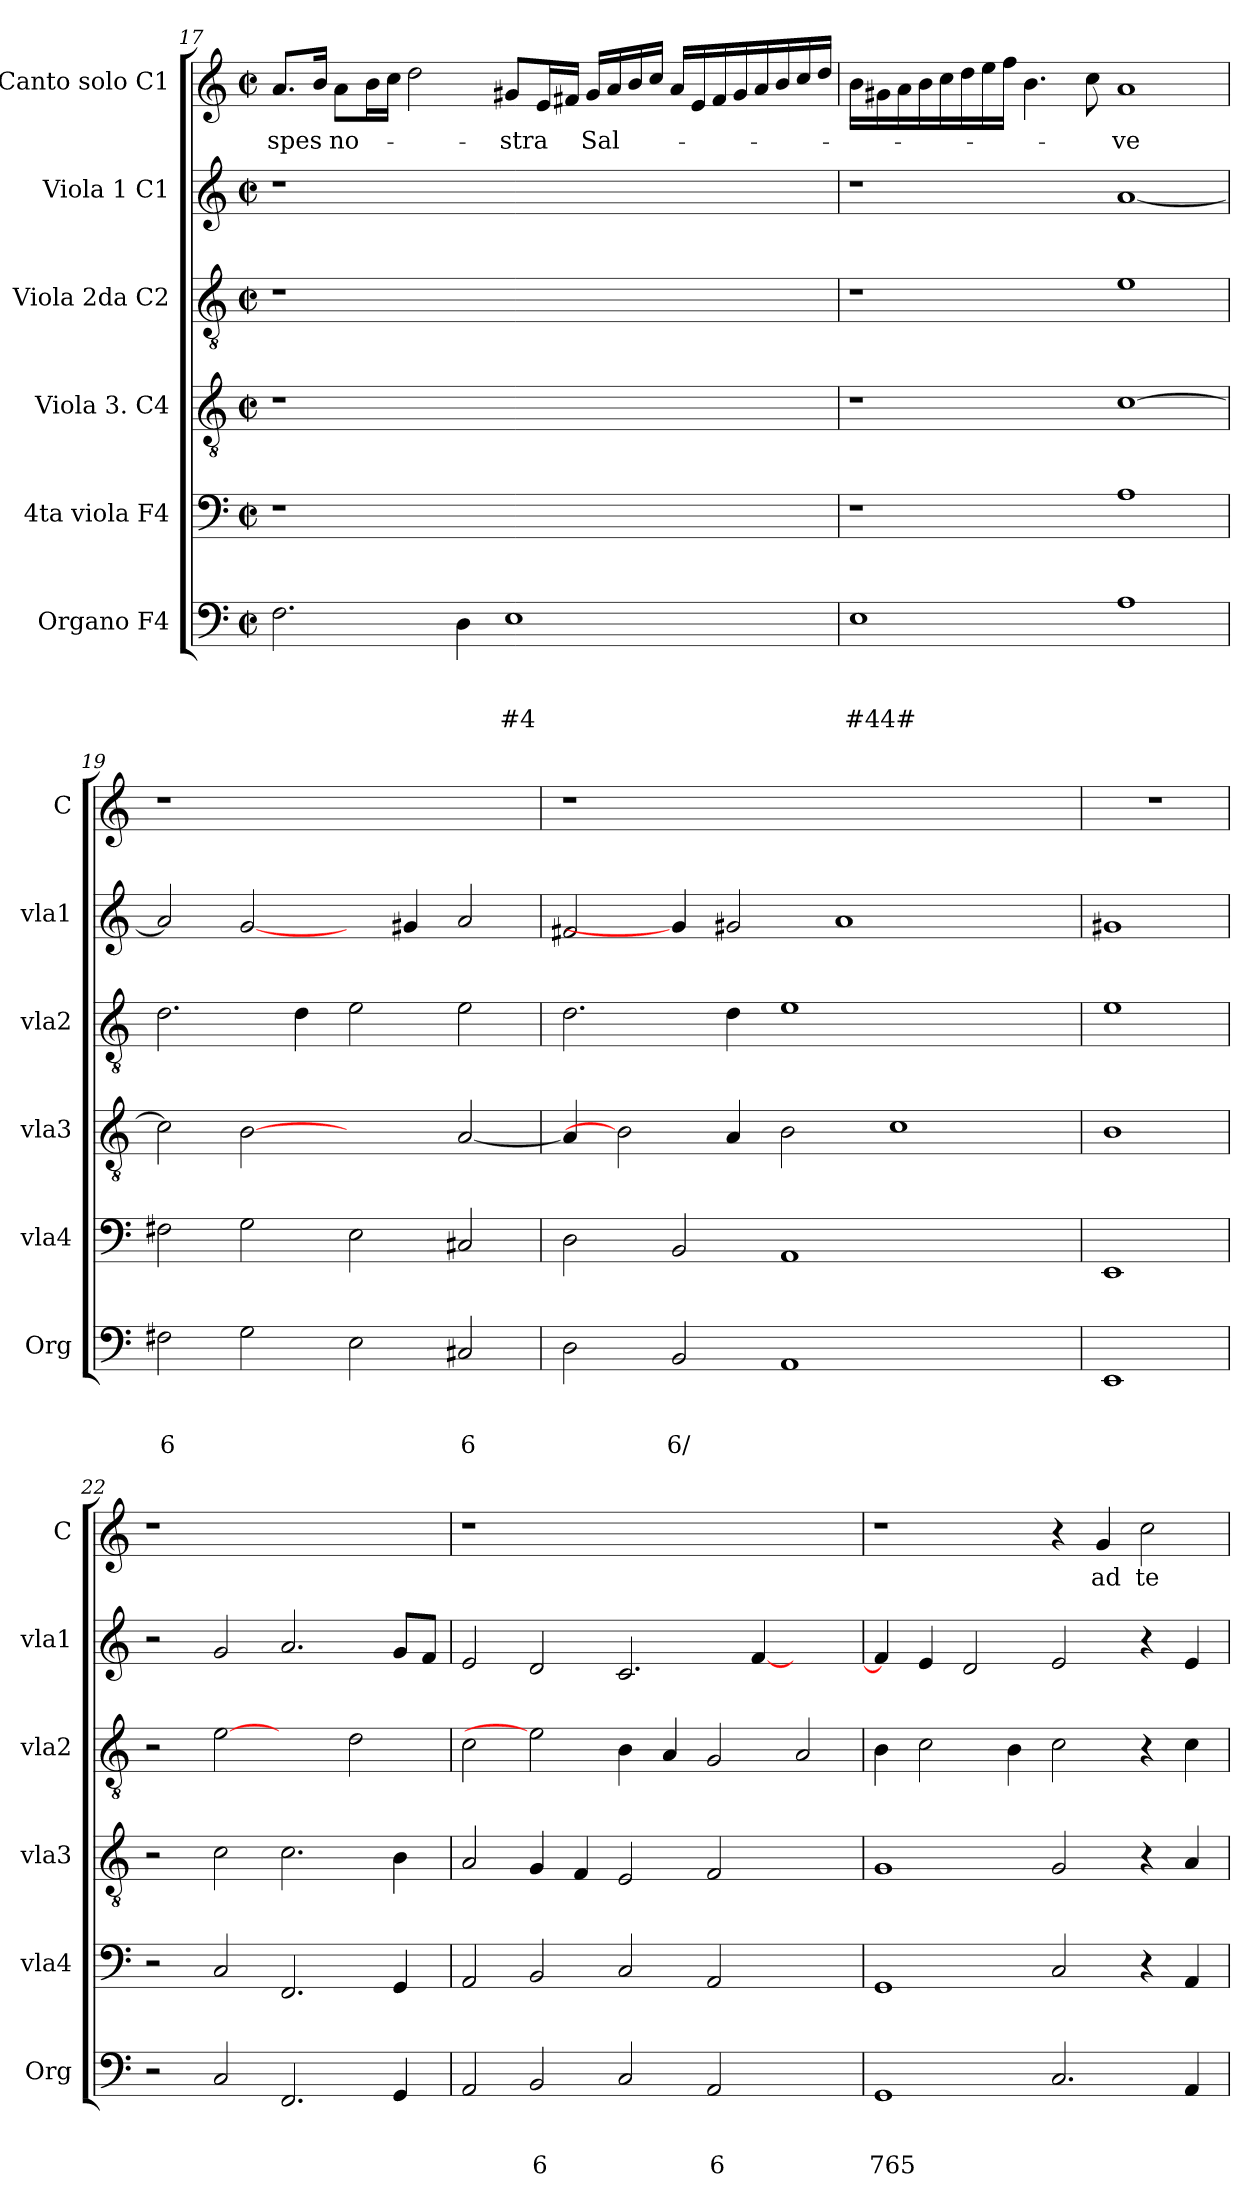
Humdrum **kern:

**kern	**text	**text	**text	**kern	**kern	**kern	**kern	**kern	**text
*part6	*part6	*part6	*part6	*part5	*part4	*part3	*part2	*part1	*part1
*staff6	*staff6	*staff6	*staff6	*staff5	*staff4	*staff3	*staff2	*staff1	*staff1
*I"Organo F4	*	*	*	*I"4ta viola F4	*I"Viola 3. C4	*I"Viola 2da C2	*I"Viola 1 C1	*I"Canto solo C1	*
*I'Org	*	*	*	*I'vla4	*I'vla3	*I'vla2	*I'vla1	*I'C	*
!!LO:PB:g=z
*clefF4	*	*	*	*clefF4	*clefGv2	*clefGv2	*clefG2	*clefG2	*
*k[]	*	*	*	*k[]	*k[]	*k[]	*k[]	*k[]	*
*a:	*	*	*	*a:	*a:	*a:	*a:	*a:	*
*M2/2	*	*	*	*M2/2	*M2/2	*M2/2	*M2/2	*M2/2	*
*met(c|)	*	*	*	*met(c|)	*met(c|)	*met(c|)	*met(c|)	*met(c|)	*
=17	=17	=17	=17	=17	=17	=17	=17	=17	=17
!	!	!	!	!	!	!	!	!	!LO:LY:b
2.F\	.	.	.	1r	1r	1r	1r	8.a/L	spes
.	.	.	.	.	.	.	.	16b/Jk	.
!	!	!	!	!	!	!	!	!	!LO:LY:b
.	.	.	.	.	.	.	.	8a\L	no-
.	.	.	.	.	.	.	.	16b\L	.
.	.	.	.	.	.	.	.	16cc\JJ	.
.	.	.	.	.	.	.	.	2dd\	.
4D\	.	.	.	.	.	.	.	.	.
!	!	!	!LO:LY:b	!	!	!	!	!	!LO:LY:b
1E	.	.	#4	1ryy	1ryy	1ryy	1ryy	8g#X/L	-stra
.	.	.	.	.	.	.	.	16e/L	.
.	.	.	.	.	.	.	.	16f#X/JJ	.
!	!	!	!	!	!	!	!	!	!LO:LY:b
.	.	.	.	.	.	.	.	16g#/LL	Sal-
.	.	.	.	.	.	.	.	16a/	.
.	.	.	.	.	.	.	.	16b/	.
.	.	.	.	.	.	.	.	16cc/JJ	.
.	.	.	.	.	.	.	.	16a/LL	.
.	.	.	.	.	.	.	.	16e/	.
.	.	.	.	.	.	.	.	16f#/	.
.	.	.	.	.	.	.	.	16g#/	.
.	.	.	.	.	.	.	.	16a/	.
.	.	.	.	.	.	.	.	16b/	.
.	.	.	.	.	.	.	.	16cc/	.
.	.	.	.	.	.	.	.	16dd/JJ	.
=18	=18	=18	=18	=18	=18	=18	=18	=18	=18
!	!	!	!LO:LY:b	!	!	!	!	!	!
1E	.	.	#44#	1r	1r	1r	1r	16b\LL	.
.	.	.	.	.	.	.	.	16g#X\	.
.	.	.	.	.	.	.	.	16a\	.
.	.	.	.	.	.	.	.	16b\	.
.	.	.	.	.	.	.	.	16cc\	.
.	.	.	.	.	.	.	.	16dd\	.
.	.	.	.	.	.	.	.	16ee\	.
.	.	.	.	.	.	.	.	16ff\JJ	.
.	.	.	.	.	.	.	.	4.b\	.
.	.	.	.	.	.	.	.	8cc\	.
!	!	!	!	!	!	!	!	!	!LO:LY:b
1A	.	.	.	1A	[1c	1e	[1a	1a	-ve
=19	=19	=19	=19	=19	=19	=19	=19	=19	=19
!	!	!	!LO:LY:b	!	!	!	!	!	!
2F#X\	.	.	6	2F#X\	2c\]	2.d\	2a/]	1r	.
2G\	.	.	.	2G\	[2B	.	[2g/	.	.
.	.	.	.	.	.	4d\	.	.	.
2E\	.	.	.	2E\	2ryy	2e\	4ryy	1ryy	.
.	.	.	.	.	.	.	4g#X/	.	.
!	!	!	!LO:LY:b	!	!	!	!	!	!
2C#X/	.	.	6	2C#X/	[2A/	2e\	2a/	.	.
=20	=20	=20	=20	=20	=20	=20	=20	=20	=20
2D\	.	.	.	2D\	4A/]	2.d\	2f#X/	1r	.
.	.	.	.	.	2B]	.	.	.	.
!	!	!	!LO:LY:b	!	!	!	!	!	!
2BB/	.	.	6/	2BB/	.	.	4g/]	.	.
.	.	.	.	.	4A/	4d\	2g#X/	.	.
1AA	.	.	.	1AA	2B\	1e	.	1.ryy	.
.	.	.	.	.	.	.	1a	.	.
.	.	.	.	.	1c	.	.	.	.
2ryy	.	.	.	2ryy	.	2ryy	.	.	.
.	.	.	.	.	.	.	4ryy	.	.
=21	=21	=21	=21	=21	=21	=21	=21	=21	=21
1EE	.	.	.	1EE	1B	1e	1g#X	1r	.
!!LO:LB:g=z
=22!	=22!	=22!	=22!	=22!	=22!	=22!	=22!	=22!	=22!
2r	.	.	.	2r	2r	2r	2r	1r	.
2C/	.	.	.	2C/	2c\	[2e	2g/	.	.
2.FF/	.	.	.	2.FF/	2.c\	2ryy	2.a/	1ryy	.
.	.	.	.	.	.	2d\	.	.	.
4GG/	.	.	.	4GG/	4B\	.	8g/L	.	.
.	.	.	.	.	.	.	8f/J	.	.
=23	=23	=23	=23	=23	=23	=23	=23	=23	=23
2AA/	.	.	.	2AA/	2A/	2c\	2e/	1r	.
!	!	!	!LO:LY:b	!	!	!	!	!	!
2BB/	.	.	6	2BB/	4G/	2e]	2d/	.	.
.	.	.	.	.	4F/	.	.	.	.
2C/	.	.	.	2C/	2E/	4B\	2.c/	1.ryy	.
.	.	.	.	.	.	4A/	.	.	.
!	!	!	!LO:LY:b	!	!	!	!	!	!
2AA/	.	.	6	2AA/	2F/	2G/	.	.	.
.	.	.	.	.	.	.	[4f/	.	.
2ryy	.	.	.	2ryy	2ryy	2A/	2ryy	.	.
=24	=24	=24	=24	=24	=24	=24	=24	=24	=24
!	!	!	!LO:LY:b	!	!	!	!	!	!
1GG	.	.	765	1GG	1G	4B\	4f/]	1r	.
.	.	.	.	.	.	2c\	4e/	.	.
.	.	.	.	.	.	.	2d/	.	.
.	.	.	.	.	.	4B\	.	.	.
2.C/	.	.	.	2C/	2G/	2c\	2e/	4r	.
!	!	!	!	!	!	!	!	!	!LO:LY:b
.	.	.	.	.	.	.	.	4g/	ad
!	!	!	!	!	!	!	!	!	!LO:LY:b
.	.	.	.	4r	4r	4r	4r	2cc\	te
4AA/	.	.	.	4AA/	4A/	4c\	4e/	.	.
=	=	=	=	=	=	=	=	=	=
*-	*-	*-	*-	*-	*-	*-	*-	*-	*-
